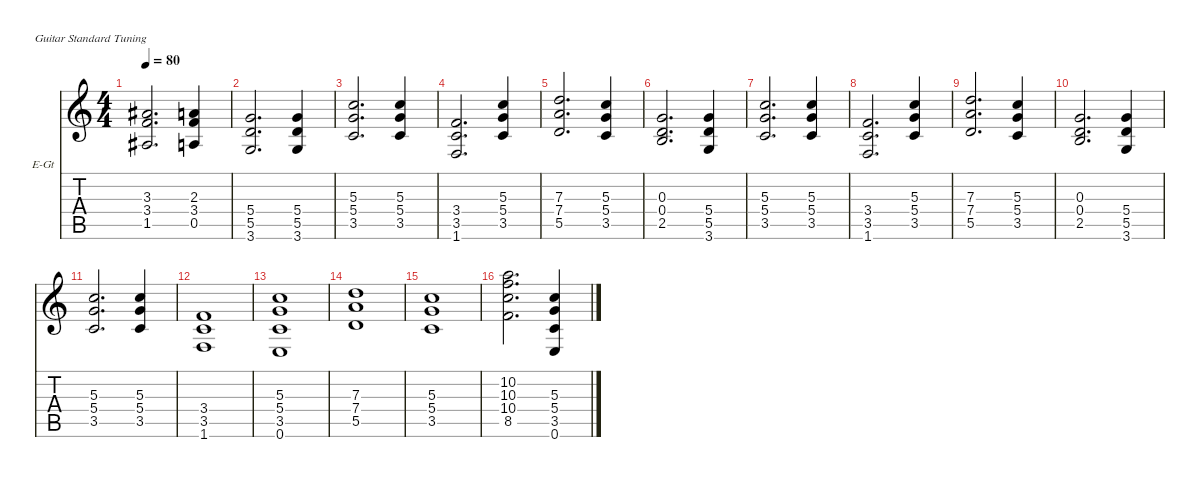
\hideDynamics
\bracketExtendMode nobrackets
\firstSystemTrackNameOrientation horizontal
\otherSystemsTrackNameOrientation horizontal
\track ("guitar rythm" "E-Gt") {instrument distortionguitar}
\staff {score tabs}
\tuning (E4 B3 G3 D3 A2 E2)
\ts (4 4)
\tempo 80
\clef g2
\ks c
(3.3{acc #} 3.4 1.5{acc #}).2{d dy f} (2.3 3.4 0.5).4 |
(5.4 5.5 3.6).2{d} (5.4 5.5 3.6).4 |
(5.3 5.4 3.5).2{d} (5.3 5.4 3.5).4 |
(3.4 3.5 1.6).2{d} (5.3 5.4 3.5).4 |
(7.3 7.4 5.5).2{d} (5.3 5.4 3.5).4 |
(0.3 0.4 2.5).2{d} (5.4 5.5 3.6).4 |
(5.3 5.4 3.5).2{d} (5.3 5.4 3.5).4 |
(3.4 3.5 1.6).2{d} (5.3 5.4 3.5).4 |
(7.3 7.4 5.5).2{d} (5.3 5.4 3.5).4 |
(0.3 0.4 2.5).2{d} (5.4 5.5 3.6).4 |
(5.3 5.4 3.5).2{d} (5.3 5.4 3.5).4 |
(3.4 3.5 1.6).1 |
(5.3 5.4 3.5 0.6).1 |
(7.3 7.4 5.5).1 |
(5.3 5.4 3.5).1 |
(10.2 10.3 10.4 8.5).2{d} (5.3 5.4 3.5 0.6).4
